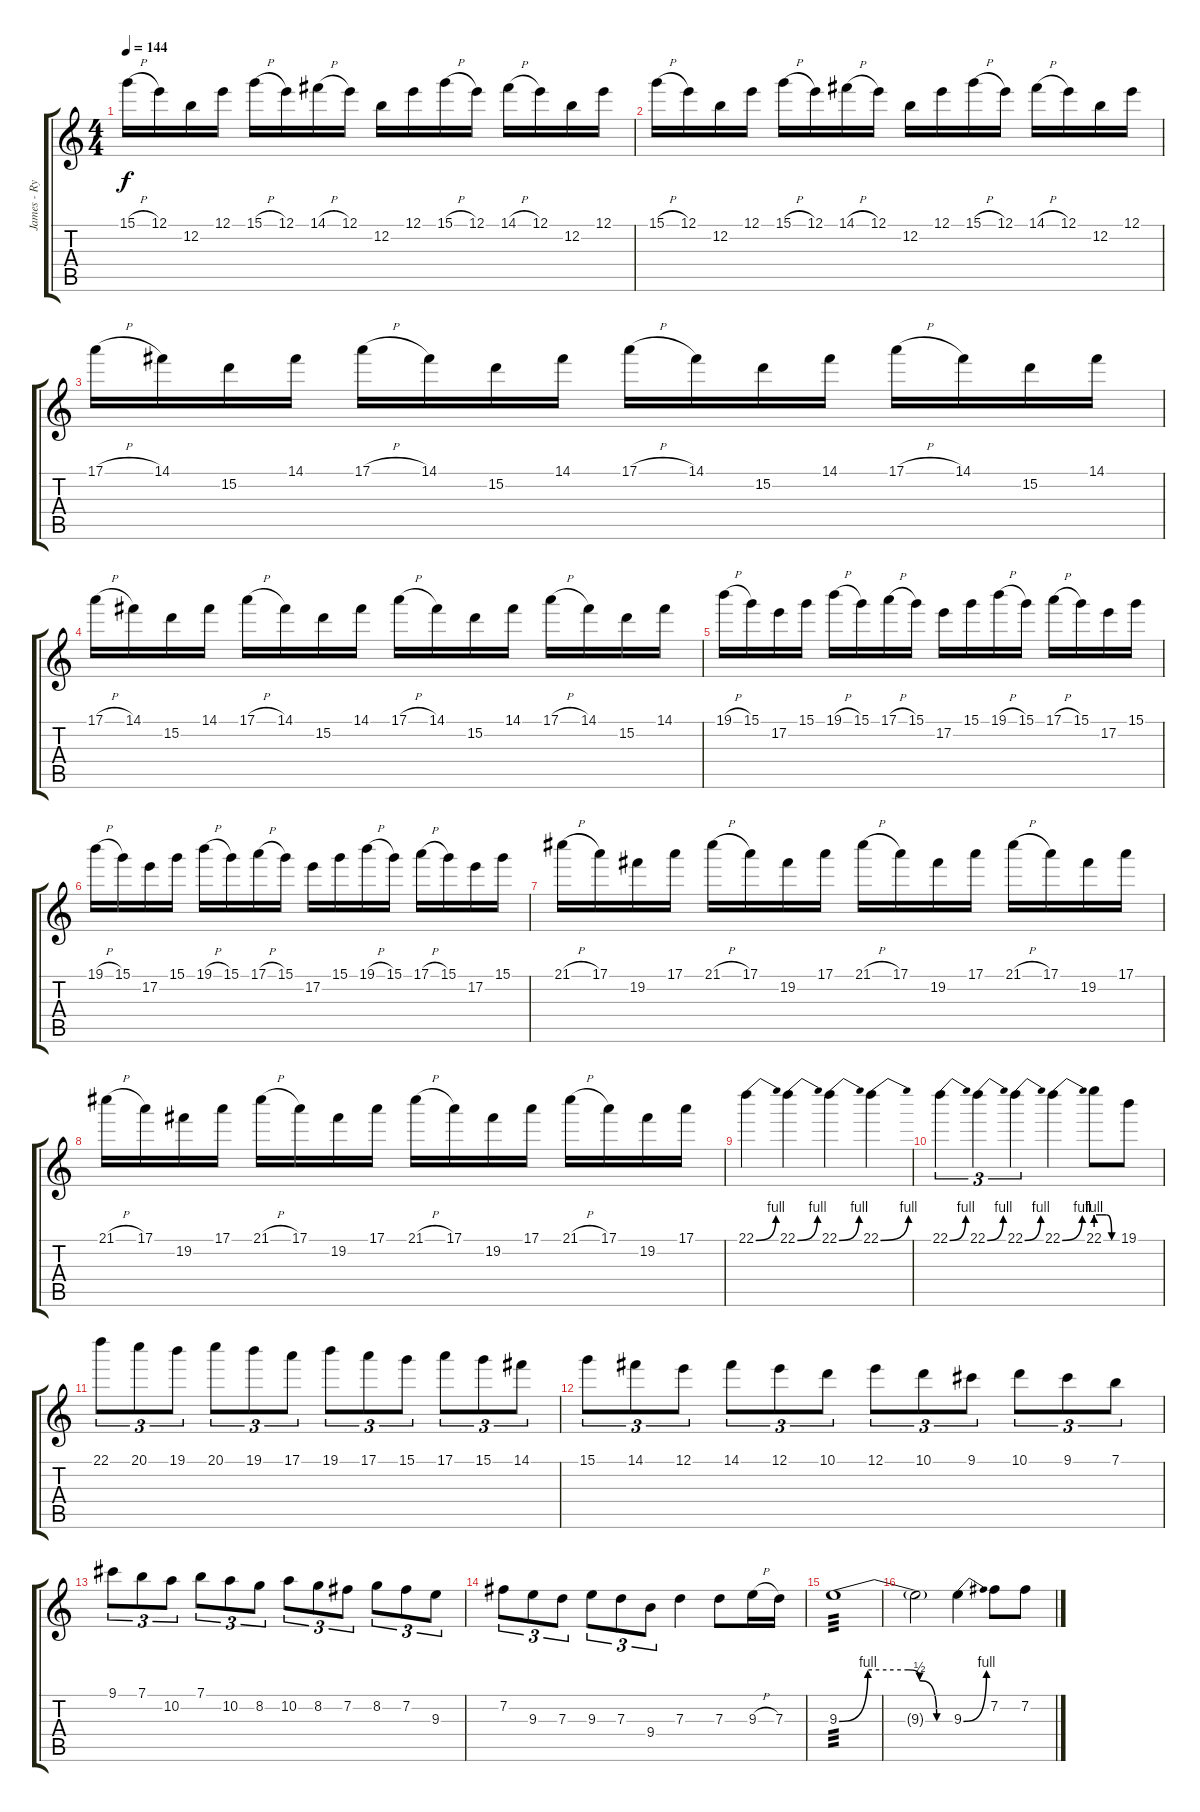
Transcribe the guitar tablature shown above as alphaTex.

\track ("James - Rythme Distortion" "James - Ry") {instrument distortionguitar}
\staff {score tabs}
\tuning (E4 B3 G3 D3 A2 E2) {hide}
\ts (4 4)
\tempo 144
\clef g2
\ks c
15.1{h}.16{dy f} 12.1.16 12.2.16 12.1.16 15.1{h}.16 12.1.16 14.1{h}.16 12.1.16 12.2.16 12.1.16 15.1{h}.16 12.1.16 14.1{h}.16 12.1.16 12.2.16 12.1.16 |
15.1{h}.16 12.1.16 12.2.16 12.1.16 15.1{h}.16 12.1.16 14.1{h}.16 12.1.16 12.2.16 12.1.16 15.1{h}.16 12.1.16 14.1{h}.16 12.1.16 12.2.16 12.1.16 |
17.1{h}.16 14.1.16 15.2.16 14.1.16 17.1{h}.16 14.1.16 15.2.16 14.1.16 17.1{h}.16 14.1.16 15.2.16 14.1.16 17.1{h}.16 14.1.16 15.2.16 14.1.16 |
17.1{h}.16 14.1.16 15.2.16 14.1.16 17.1{h}.16 14.1.16 15.2.16 14.1.16 17.1{h}.16 14.1.16 15.2.16 14.1.16 17.1{h}.16 14.1.16 15.2.16 14.1.16 |
19.1{h}.16 15.1.16 17.2.16 15.1.16 19.1{h}.16 15.1.16 17.1{h}.16 15.1.16 17.2.16 15.1.16 19.1{h}.16 15.1.16 17.1{h}.16 15.1.16 17.2.16 15.1.16 |
19.1{h}.16 15.1.16 17.2.16 15.1.16 19.1{h}.16 15.1.16 17.1{h}.16 15.1.16 17.2.16 15.1.16 19.1{h}.16 15.1.16 17.1{h}.16 15.1.16 17.2.16 15.1.16 |
21.1{h}.16 17.1.16 19.2.16 17.1.16 21.1{h}.16 17.1.16 19.2.16 17.1.16 21.1{h}.16 17.1.16 19.2.16 17.1.16 21.1{h}.16 17.1.16 19.2.16 17.1.16 |
21.1{h}.16 17.1.16 19.2.16 17.1.16 21.1{h}.16 17.1.16 19.2.16 17.1.16 21.1{h}.16 17.1.16 19.2.16 17.1.16 21.1{h}.16 17.1.16 19.2.16 17.1.16 |
22.1{be (bend 0 0 60 4)}.4 22.1{be (bend 0 0 60 4)}.4 22.1{be (bend 0 0 60 4)}.4 22.1{be (bend 0 0 60 4)}.4 |
22.1{be (bend 0 0 60 4)}.4{tu (3 2)} 22.1{be (bend 0 0 60 4)}.4{tu (3 2)} 22.1{be (bend 0 0 60 4)}.4{tu (3 2)} 22.1{be (bend 0 0 60 4)}.4 22.1{be (custom 0 4 15 4 30 4 45 0 60 0)}.8 19.1.8 |
22.1.8{tu (3 2)} 20.1.8{tu (3 2)} 19.1.8{tu (3 2)} 20.1.8{tu (3 2)} 19.1.8{tu (3 2)} 17.1.8{tu (3 2)} 19.1.8{tu (3 2)} 17.1.8{tu (3 2)} 15.1.8{tu (3 2)} 17.1.8{tu (3 2)} 15.1.8{tu (3 2)} 14.1.8{tu (3 2)} |
15.1.8{tu (3 2)} 14.1.8{tu (3 2)} 12.1.8{tu (3 2)} 14.1.8{tu (3 2)} 12.1.8{tu (3 2)} 10.1.8{tu (3 2)} 12.1.8{tu (3 2)} 10.1.8{tu (3 2)} 9.1.8{tu (3 2)} 10.1.8{tu (3 2)} 9.1.8{tu (3 2)} 7.1.8{tu (3 2)} |
9.1.8{tu (3 2)} 7.1.8{tu (3 2)} 10.2.8{tu (3 2)} 7.1.8{tu (3 2)} 10.2.8{tu (3 2)} 8.2.8{tu (3 2)} 10.2.8{tu (3 2)} 8.2.8{tu (3 2)} 7.2.8{tu (3 2)} 8.2.8{tu (3 2)} 7.2.8{tu (3 2)} 9.3.8{tu (3 2)} |
7.2.8{tu (3 2)} 9.3.8{tu (3 2)} 7.3.8{tu (3 2)} 9.3.8{tu (3 2)} 7.3.8{tu (3 2)} 9.4.8{tu (3 2)} 7.3.4 7.3.8 9.3{h}.16 7.3.16 |
9.3{be (custom 0 0 15 4 36 4 42 2 51 0 60 0)}.1{tp 3} |
9.3{t}.2 9.3{be (bend 0 0 60 4)}.4 7.2.8 7.2.8
